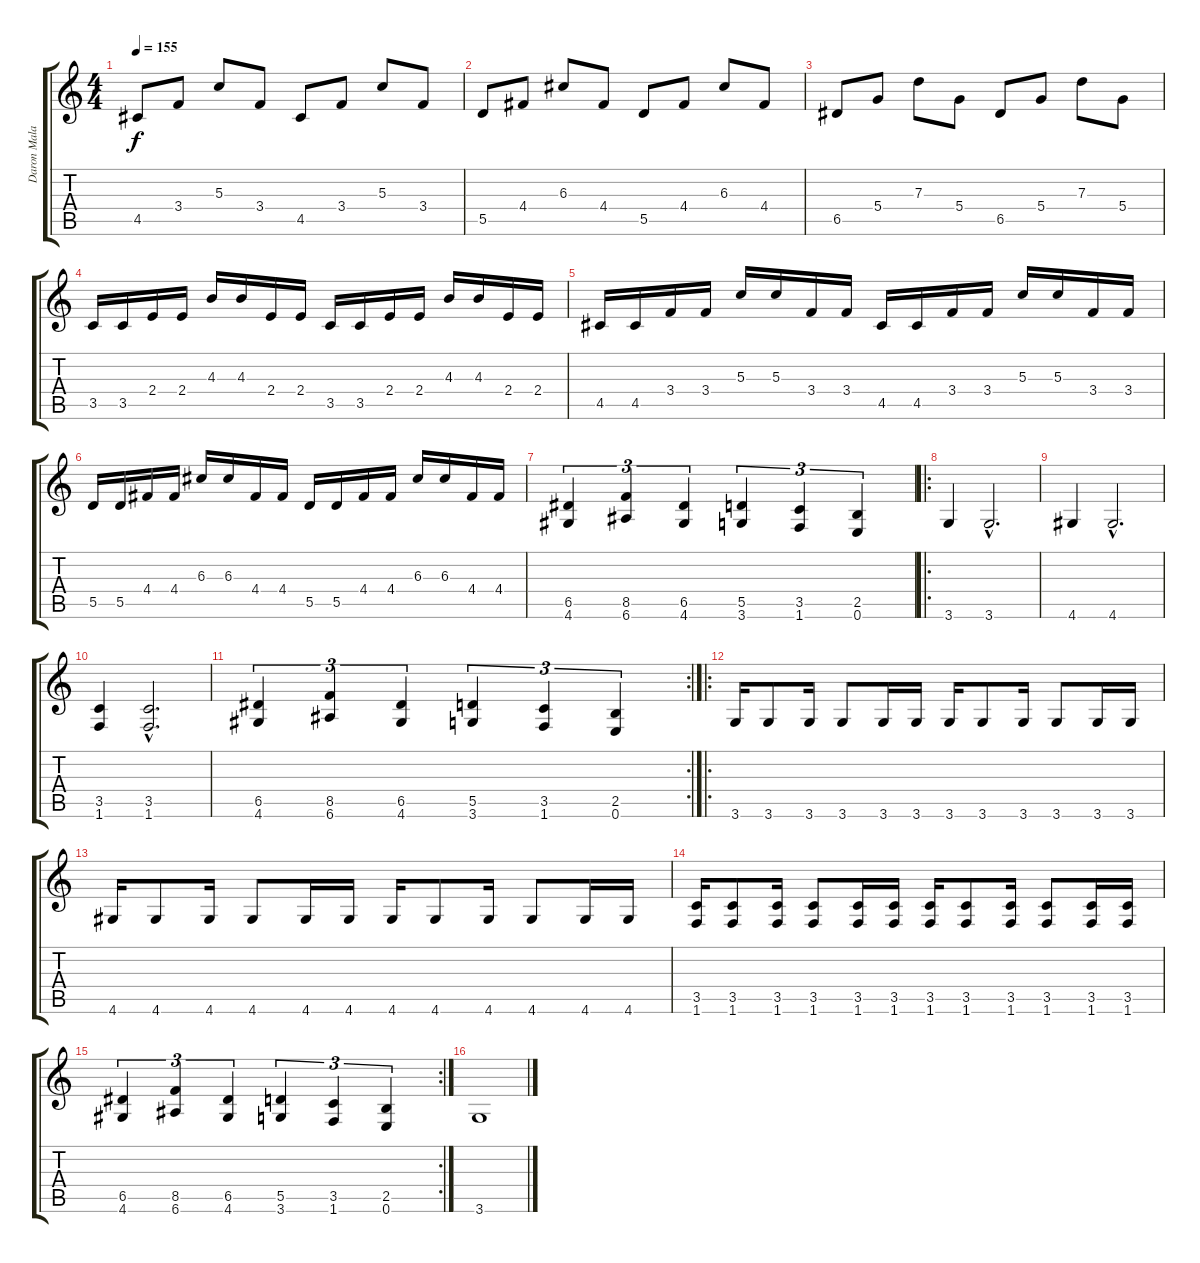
\track ("Daron Malakian" "Daron Mala") {instrument overdrivenguitar}
\staff {score tabs}
\tuning (E4 B3 G3 D3 A2 E2) {hide}
\ts (4 4)
\tempo 155
\clef g2
\ks c
4.5.8{dy f} 3.4.8 5.3.8 3.4.8 4.5.8 3.4.8 5.3.8 3.4.8 |
5.5.8 4.4.8 6.3.8 4.4.8 5.5.8 4.4.8 6.3.8 4.4.8 |
6.5.8 5.4.8 7.3.8 5.4.8 6.5.8 5.4.8 7.3.8 5.4.8 |
3.5.16 3.5.16 2.4.16 2.4.16 4.3.16 4.3.16 2.4.16 2.4.16 3.5.16 3.5.16 2.4.16 2.4.16 4.3.16 4.3.16 2.4.16 2.4.16 |
4.5.16 4.5.16 3.4.16 3.4.16 5.3.16 5.3.16 3.4.16 3.4.16 4.5.16 4.5.16 3.4.16 3.4.16 5.3.16 5.3.16 3.4.16 3.4.16 |
5.5.16 5.5.16 4.4.16 4.4.16 6.3.16 6.3.16 4.4.16 4.4.16 5.5.16 5.5.16 4.4.16 4.4.16 6.3.16 6.3.16 4.4.16 4.4.16 |
(6.5 4.6).4{tu (3 2)} (8.5 6.6).4{tu (3 2)} (6.5 4.6).4{tu (3 2)} (5.5 3.6).4{tu (3 2)} (3.5 1.6).4{tu (3 2)} (2.5 0.6).4{tu (3 2)} |
\ro
3.6.4 3.6{hac}.2{d} |
4.6.4 4.6{hac}.2{d} |
(3.5 1.6).4 (3.5{hac} 1.6{hac}).2{d} |
\rc 2
(6.5 4.6).4{tu (3 2)} (8.5 6.6).4{tu (3 2)} (6.5 4.6).4{tu (3 2)} (5.5 3.6).4{tu (3 2)} (3.5 1.6).4{tu (3 2)} (2.5 0.6).4{tu (3 2)} |
\ro
3.6.16 3.6.8 3.6.16 3.6.8 3.6.16 3.6.16 3.6.16 3.6.8 3.6.16 3.6.8 3.6.16 3.6.16 |
4.6.16 4.6.8 4.6.16 4.6.8 4.6.16 4.6.16 4.6.16 4.6.8 4.6.16 4.6.8 4.6.16 4.6.16 |
(3.5 1.6).16 (3.5 1.6).8 (3.5 1.6).16 (3.5 1.6).8 (3.5 1.6).16 (3.5 1.6).16 (3.5 1.6).16 (3.5 1.6).8 (3.5 1.6).16 (3.5 1.6).8 (3.5 1.6).16 (3.5 1.6).16 |
\rc 2
(6.5 4.6).4{tu (3 2)} (8.5 6.6).4{tu (3 2)} (6.5 4.6).4{tu (3 2)} (5.5 3.6).4{tu (3 2)} (3.5 1.6).4{tu (3 2)} (2.5 0.6).4{tu (3 2)} |
3.6.1
